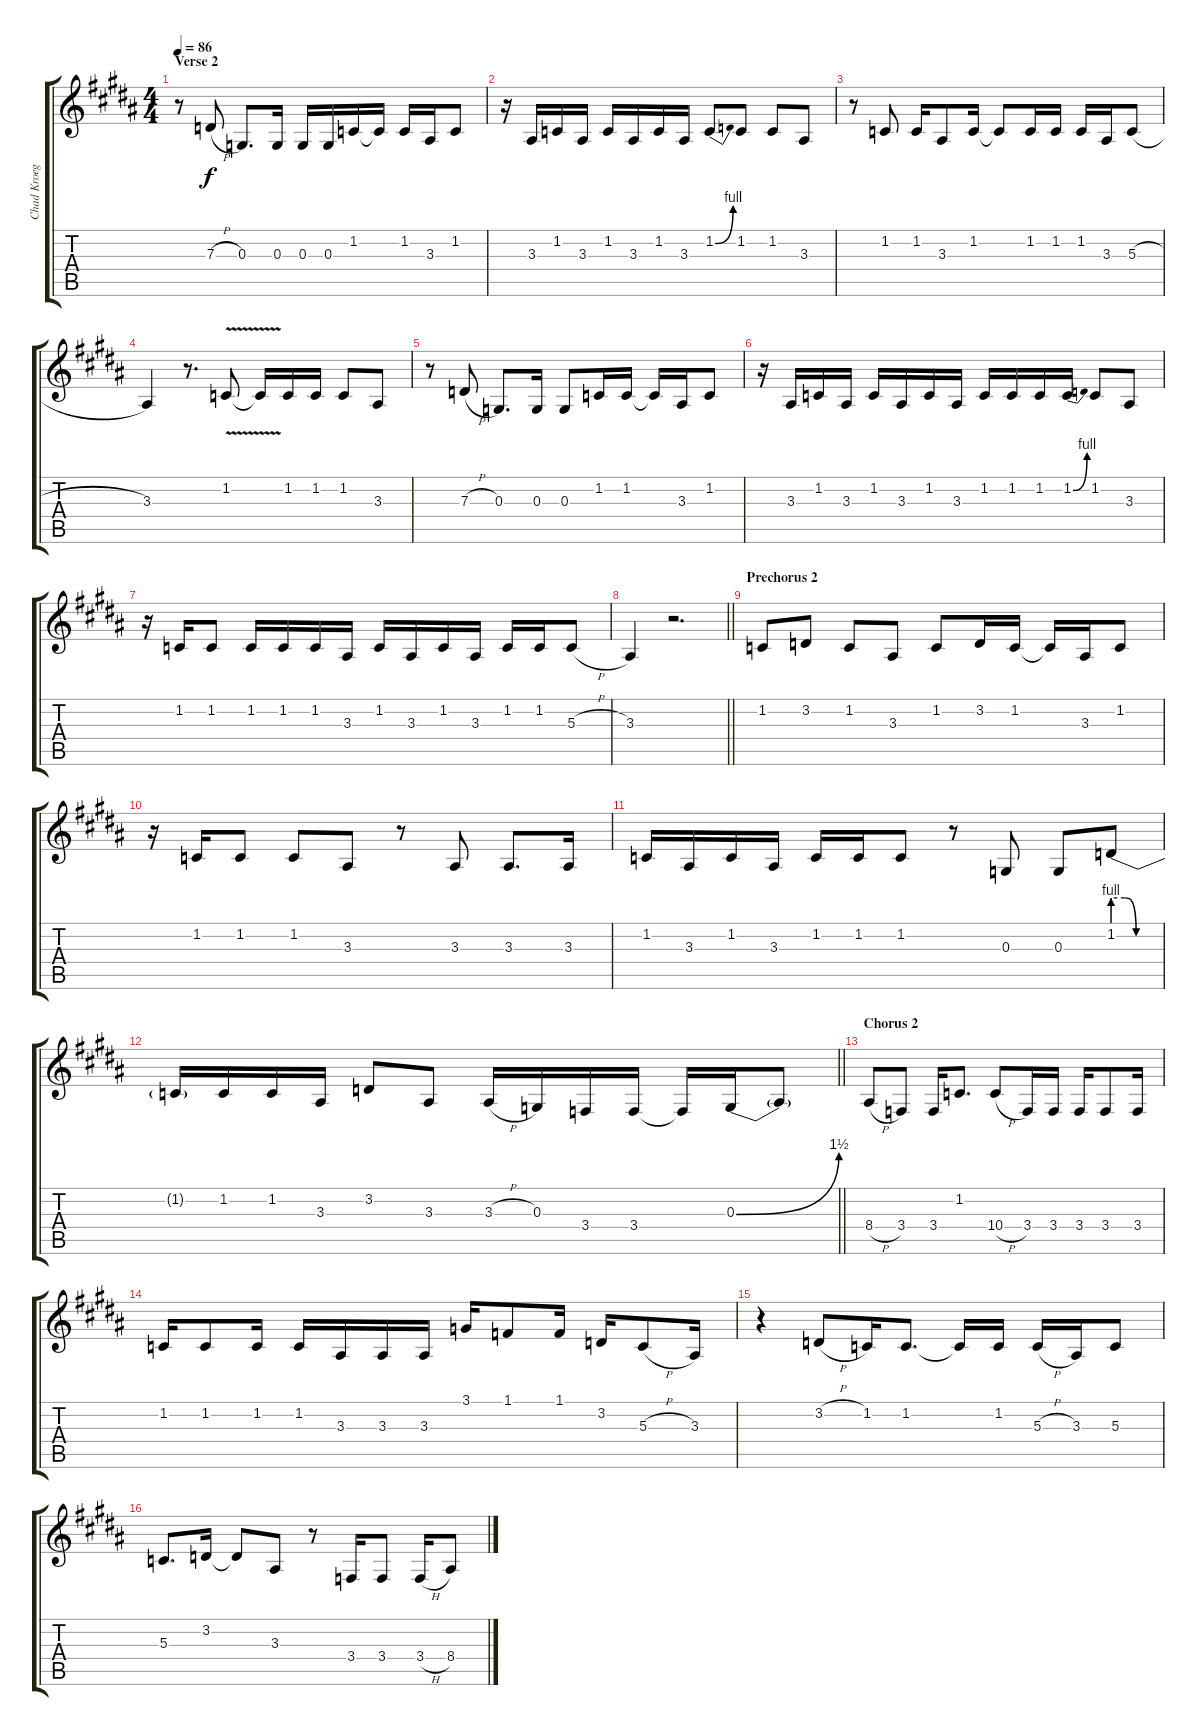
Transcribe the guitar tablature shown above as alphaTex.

\track ("Chad Kroeger (Voice)" "Chad Kroeg") {instrument tenorsax}
\staff {score tabs}
\tuning (E4 B3 G3 D3 A2 E2) {hide}
\ts (4 4)
\section ("" "Verse 2")
\tempo 86
\clef g2
\ks b
r.8{dy f} 7.3{h}.8 0.3.8{d} 0.3.16 0.3.16 0.3.16 1.2.16 1.2{t}.16 1.2.16 3.3.16 1.2.8 |
r.16 3.3.16 1.2.16 3.3.16 1.2.16 3.3.16 1.2.16 3.3.16 1.2{be (bend 0 0 60 4)}.8 1.2.8 1.2.8 3.3.8 |
r.8 1.2.8 1.2.16 3.3.8 1.2.16 1.2{t}.8 1.2.16 1.2.16 1.2.16 3.3.16 5.3{h}.8 |
3.3.4 r.8{d} 1.2{v}.8 1.2{t}.16 1.2.16 1.2.16 1.2.8 3.3.8 |
r.8 7.3{h}.8 0.3.8{d} 0.3.16 0.3.8 1.2.16 1.2.16 1.2{t}.16 3.3.16 1.2.8 |
r.16 3.3.16 1.2.16 3.3.16 1.2.16 3.3.16 1.2.16 3.3.16 1.2.16 1.2.16 1.2.16 1.2{be (bend 0 0 60 4)}.16 1.2.8 3.3.8 |
r.16 1.2.16 1.2.8 1.2.16 1.2.16 1.2.16 3.3.16 1.2.16 3.3.16 1.2.16 3.3.16 1.2.16 1.2.16 5.3{h}.8 |
\barLineRight lightlight
3.3.4 r.2{d} |
\section ("" "Prechorus 2")
1.2.8 3.2.8 1.2.8 3.3.8 1.2.8 3.2.16 1.2.16 1.2{t}.16 3.3.16 1.2.8 |
r.16 1.2.16 1.2.8 1.2.8 3.3.8 r.8 3.3.8 3.3.8{d} 3.3.16 |
1.2.16 3.3.16 1.2.16 3.3.16 1.2.16 1.2.16 1.2.8 r.8 0.3.8 0.3.8 1.2{be (custom 0 4 15 4 30 0 60 0)}.8 |
\barLineRight lightlight
1.2{t}.16 1.2.16 1.2.16 3.3.16 3.2.8 3.3.8 3.3{h}.16 0.3.16 3.4.16 3.4.16 3.4{t}.16 0.3{be (bend 0 0 60 6)}.16 0.3{t}.8 |
\section ("" "Chorus 2")
8.4{h}.8 3.4.8 3.4.16 1.2.8{d} 10.4{h}.8 3.4.16 3.4.16 3.4.16 3.4.8 3.4.16 |
1.2.16 1.2.8 1.2.16 1.2.16 3.3.16 3.3.16 3.3.16 3.1.16 1.1.8 1.1.16 3.2.16 5.3{h}.8 3.3.16 |
r.4 3.2{h}.8 1.2.16 1.2.8{d} 1.2{t}.16 1.2.16 5.3{h}.16 3.3.16 5.3.8 |
5.3.8{d} 3.2.16 3.2{t}.8 3.3.8 r.8 3.4.16 3.4.8 3.4{h}.16 8.4.8
